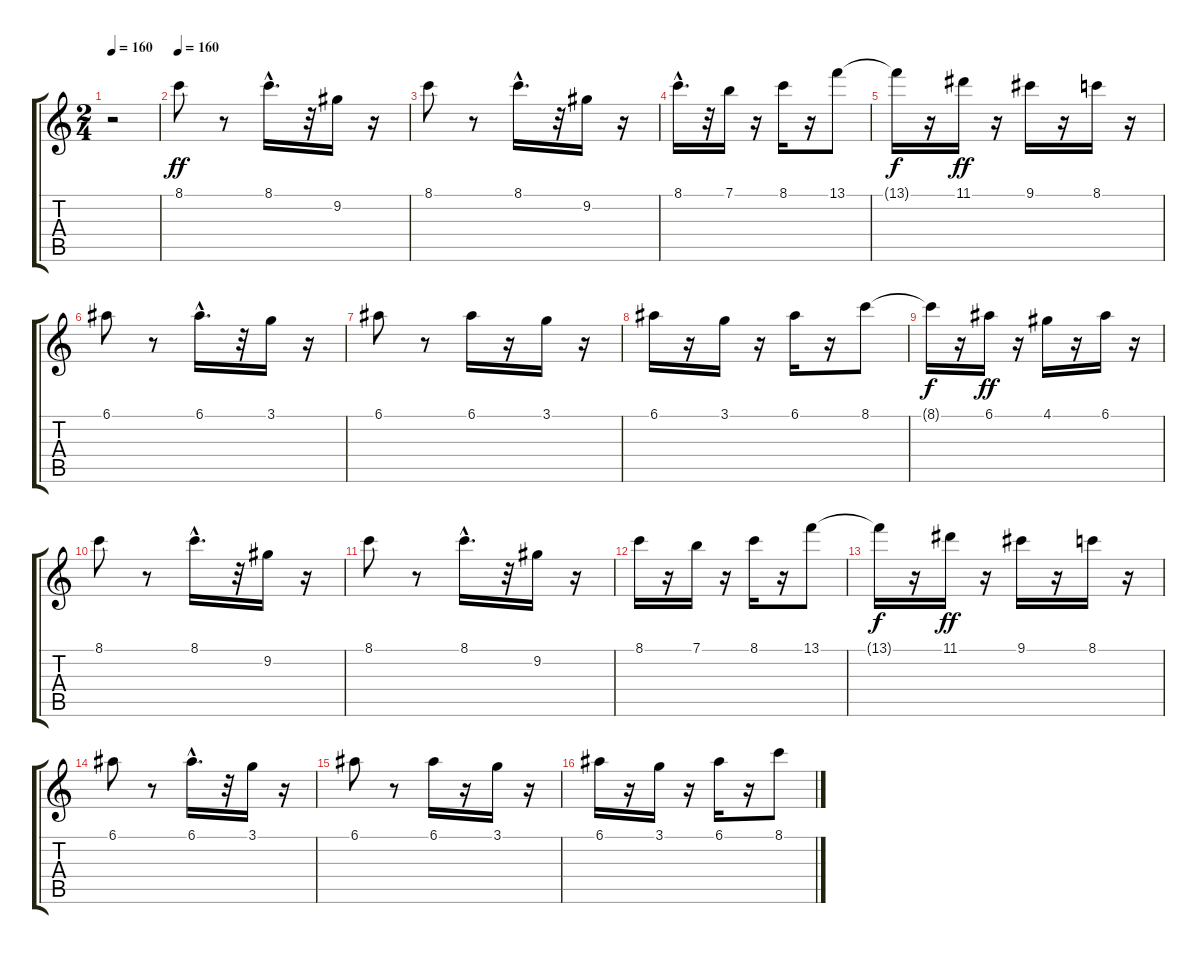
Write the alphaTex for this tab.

\track "" {instrument electricguitarclean}
\staff {score tabs}
\tuning (E4 B3 G3 D3 A2 E2) {hide}
\ts (2 4)
\tempo 160
\clef g2
\ks c
r.2{dy ff instrument electricguitarclean} |
\tempo 160
8.1.8{balance 8} r.8 8.1{hac}.16{d} r.32 9.2.16 r.16 |
8.1.8 r.8 8.1{hac}.16{d} r.32 9.2.16 r.16 |
8.1{hac}.16{d} r.32 7.1.16 r.16 8.1.16 r.16 13.1.8 |
13.1{t}.16{dy f} r.16 11.1.16{dy ff} r.16 9.1.16 r.16 8.1.16 r.16 |
6.1.8 r.8 6.1{hac}.16{d} r.32 3.1.16 r.16 |
6.1.8 r.8 6.1.16 r.16 3.1.16 r.16 |
6.1.16 r.16 3.1.16 r.16 6.1.16 r.16 8.1.8 |
8.1{t}.16{dy f} r.16 6.1.16{dy ff} r.16 4.1.16 r.16 6.1.16 r.16 |
8.1.8 r.8 8.1{hac}.16{d} r.32 9.2.16 r.16 |
8.1.8 r.8 8.1{hac}.16{d} r.32 9.2.16 r.16 |
8.1.16 r.16 7.1.16 r.16 8.1.16 r.16 13.1.8 |
13.1{t}.16{dy f} r.16 11.1.16{dy ff} r.16 9.1.16 r.16 8.1.16 r.16 |
6.1.8 r.8 6.1{hac}.16{d} r.32 3.1.16 r.16 |
6.1.8 r.8 6.1.16 r.16 3.1.16 r.16 |
6.1.16 r.16 3.1.16 r.16 6.1.16 r.16 8.1.8
